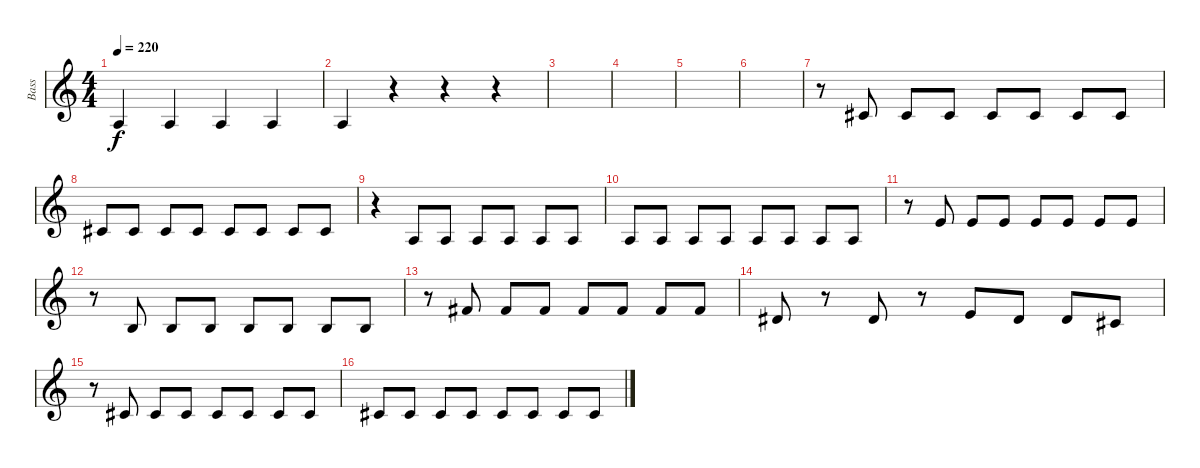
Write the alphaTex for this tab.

\track ("Bass" "Bass") {instrument electricbasspick}
\staff {score}
\tuning (Eb4 Bb3 Gb3 Db3 Ab2 Eb2) {hide}
\ts (4 4)
\tempo 220
\clef g2
\ks c
6.6.4{dy f} 6.6.4 6.6.4 6.6.4 |
6.6.4 r.4 r.4 r.4 |
|
|
|
|
r.8 5.5.8 5.5.8 5.5.8 5.5.8 5.5.8 5.5.8 5.5.8 |
5.5.8 5.5.8 5.5.8 5.5.8 5.5.8 5.5.8 5.5.8 5.5.8 |
r.4 6.6.8 6.6.8 6.6.8 6.6.8 6.6.8 6.6.8 |
6.6.8 6.6.8 6.6.8 6.6.8 6.6.8 6.6.8 6.6.8 6.6.8 |
r.8 8.5.8 8.5.8 8.5.8 8.5.8 8.5.8 8.5.8 8.5.8 |
r.8 8.6.8 8.6.8 8.6.8 8.6.8 8.6.8 8.6.8 8.6.8 |
r.8 10.5.8 10.5.8 10.5.8 10.5.8 10.5.8 10.5.8 10.5.8 |
7.5.8 r.8 7.5.8 r.8 8.5.8 7.5.8 7.5.8 5.5.8 |
r.8 5.5.8 5.5.8 5.5.8 5.5.8 5.5.8 5.5.8 5.5.8 |
5.5.8 5.5.8 5.5.8 5.5.8 5.5.8 5.5.8 5.5.8 5.5.8
